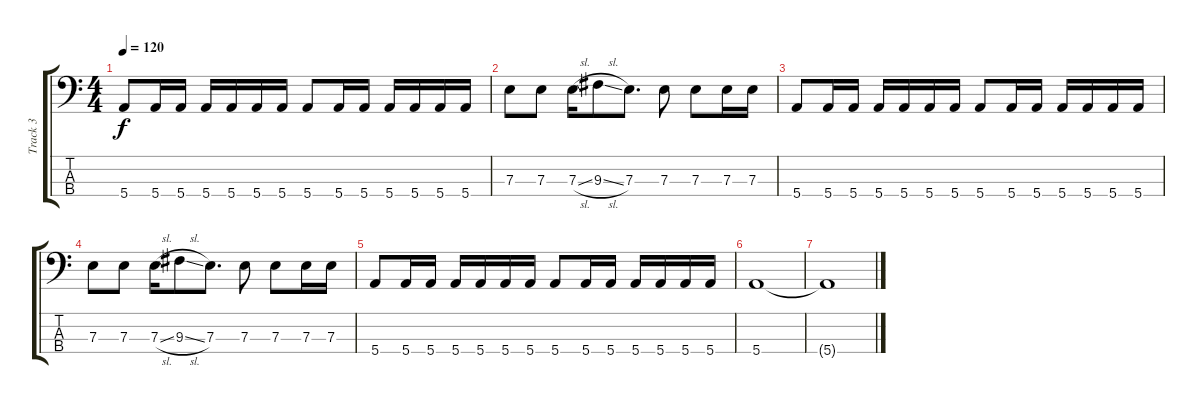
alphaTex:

\track ("Track 3" "Track 3") {instrument electricbasspick}
\staff {score tabs}
\tuning (G2 D2 A1 E1) {hide}
\ts (4 4)
\tempo 120
\clef f4
\ks c
5.4.8{dy f} 5.4.16 5.4.16 5.4.16 5.4.16 5.4.16 5.4.16 5.4.8 5.4.16 5.4.16 5.4.16 5.4.16 5.4.16 5.4.16 |
7.3.8 7.3.8 7.3{sl}.16 9.3{sl}.8 7.3.8{d} 7.3.8 7.3.8 7.3.16 7.3.16 |
5.4.8 5.4.16 5.4.16 5.4.16 5.4.16 5.4.16 5.4.16 5.4.8 5.4.16 5.4.16 5.4.16 5.4.16 5.4.16 5.4.16 |
7.3.8 7.3.8 7.3{sl}.16 9.3{sl}.8 7.3.8{d} 7.3.8 7.3.8 7.3.16 7.3.16 |
5.4.8 5.4.16 5.4.16 5.4.16 5.4.16 5.4.16 5.4.16 5.4.8 5.4.16 5.4.16 5.4.16 5.4.16 5.4.16 5.4.16 |
5.4.1 |
5.4{t}.1
